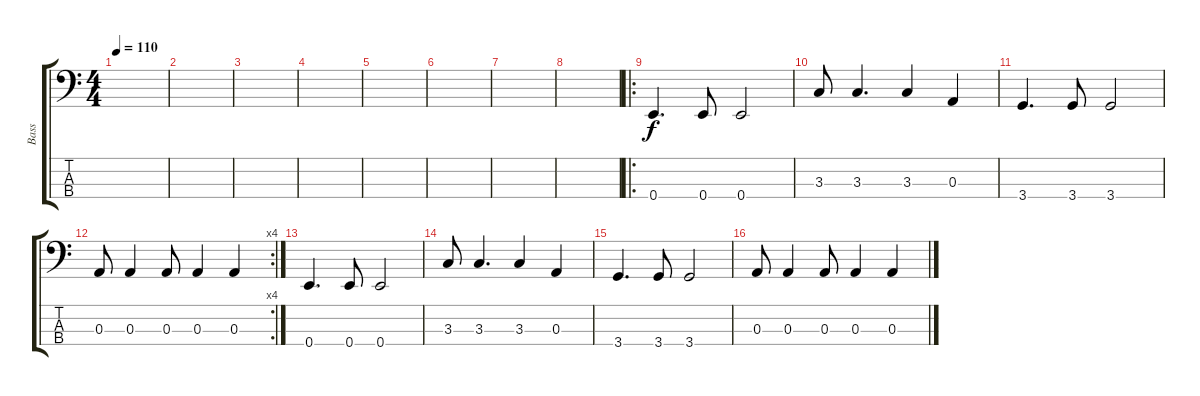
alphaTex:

\track ("Bass" "Bass") {instrument electricbassfinger}
\staff {score tabs}
\tuning (G2 D2 A1 E1) {hide}
\ts (4 4)
\tempo 110
\clef f4
\ks c
|
|
|
|
|
|
|
|
\ro
0.4.4{d} 0.4.8 0.4.2 |
3.3.8 3.3.4{d} 3.3.4 0.3.4 |
3.4.4{d} 3.4.8 3.4.2 |
\rc 4
0.3.8 0.3.4 0.3.8 0.3.4 0.3.4 |
0.4.4{d} 0.4.8 0.4.2 |
3.3.8 3.3.4{d} 3.3.4 0.3.4 |
3.4.4{d} 3.4.8 3.4.2 |
0.3.8 0.3.4 0.3.8 0.3.4 0.3.4
